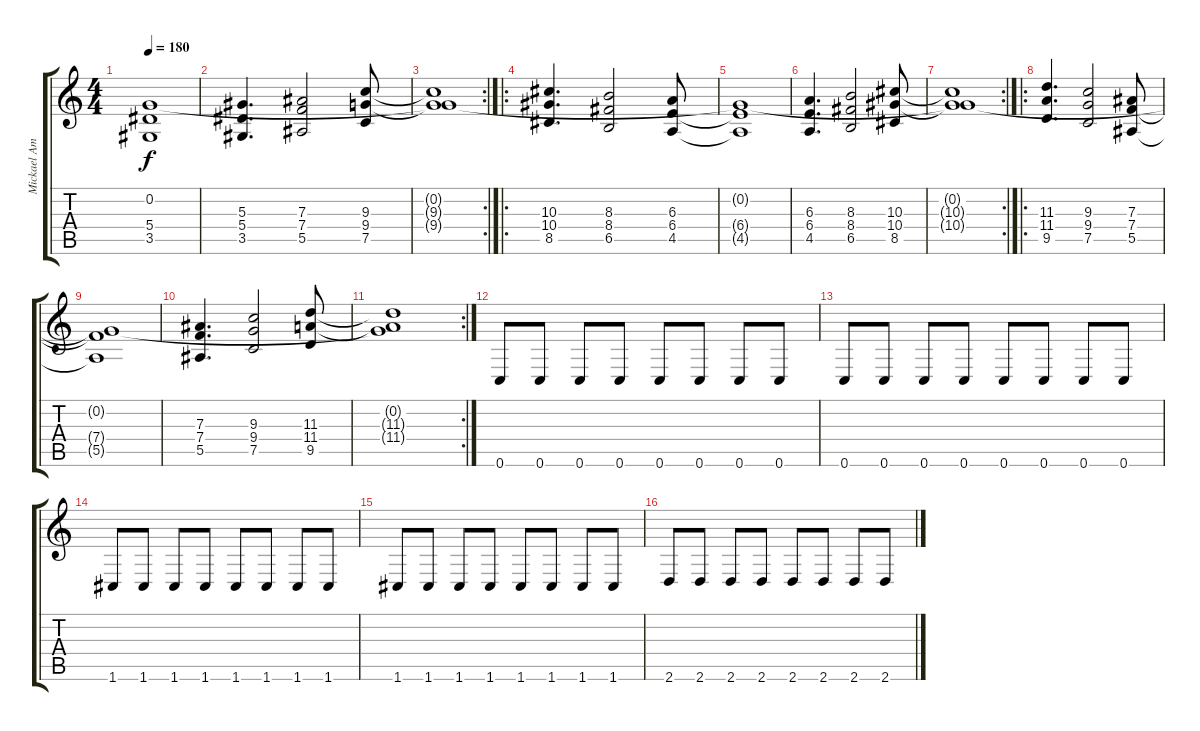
\track ("Mickael Amott" "Mickael Am") {instrument distortionguitar}
\staff {score tabs}
\tuning (C4 G3 Eb3 Bb2 F2 C2) {hide}
\ts (4 4)
\tempo 180
\clef g2
\ks c
(0.2 5.4{t} 3.5{t}).1{dy f} |
(5.3 5.4 3.5).4{d} (7.3 7.4 5.5).2 (9.3 9.4 7.5).8 |
\rc 2
(0.2{t} 9.3{t} 9.4{t}).1 |
\ro
(10.3 10.4 8.5).4{d} (8.3 8.4 6.5).2 (6.3 6.4 4.5).8 |
(0.2{t} 6.4{t} 4.5{t}).1 |
(6.3 6.4 4.5).4{d} (8.3 8.4 6.5).2 (10.3 10.4 8.5).8 |
\rc 2
(0.2{t} 10.3{t} 10.4{t}).1 |
\ro
(11.3 11.4 9.5).4{d} (9.3 9.4 7.5).2 (7.3 7.4 5.5).8 |
(0.2{t} 7.4{t} 5.5{t}).1 |
(7.3 7.4 5.5).4{d} (9.3 9.4 7.5).2 (11.3 11.4 9.5).8 |
\rc 2
(0.2{t} 11.3{t} 11.4{t}).1 |
0.6.8 0.6.8 0.6.8 0.6.8 0.6.8 0.6.8 0.6.8 0.6.8 |
0.6.8 0.6.8 0.6.8 0.6.8 0.6.8 0.6.8 0.6.8 0.6.8 |
1.6.8 1.6.8 1.6.8 1.6.8 1.6.8 1.6.8 1.6.8 1.6.8 |
1.6.8 1.6.8 1.6.8 1.6.8 1.6.8 1.6.8 1.6.8 1.6.8 |
2.6.8 2.6.8 2.6.8 2.6.8 2.6.8 2.6.8 2.6.8 2.6.8
